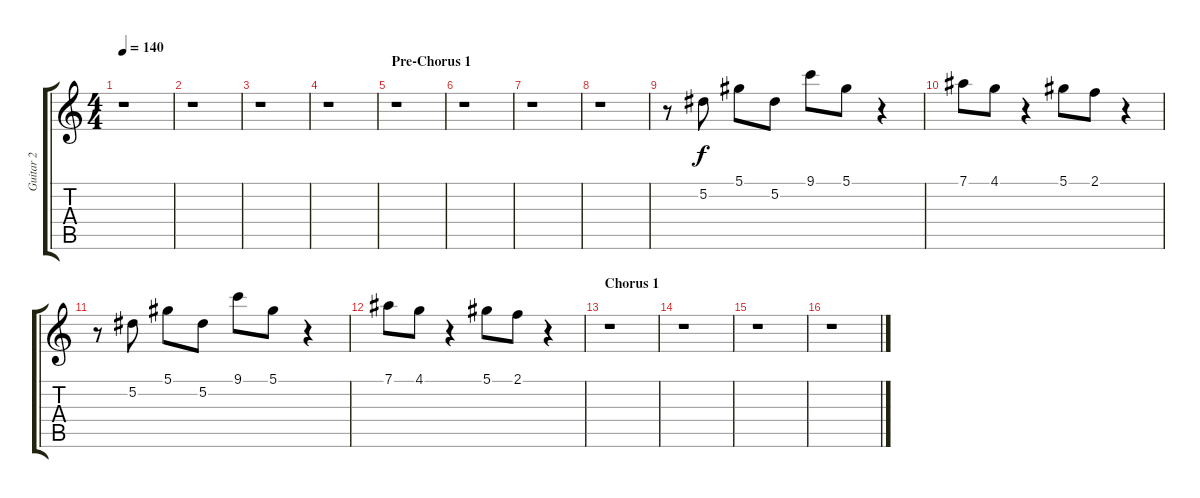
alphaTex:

\track ("Guitar 2" "Guitar 2") {instrument acousticguitarsteel}
\staff {score tabs}
\tuning (Eb4 Bb3 Gb3 Db3 Ab2 Eb2) {hide}
\ts (4 4)
\tempo 140
\clef g2
\ks c
r.1{dy f} |
r.1 |
r.1 |
r.1 |
\section ("" "Pre-Chorus 1")
r.1 |
r.1 |
r.1 |
r.1 |
r.8 5.2.8 5.1.8 5.2.8 9.1.8 5.1.8 r.4 |
7.1.8 4.1.8 r.4 5.1.8 2.1.8 r.4 |
r.8 5.2.8 5.1.8 5.2.8 9.1.8 5.1.8 r.4 |
7.1.8 4.1.8 r.4 5.1.8 2.1.8 r.4 |
\section ("" "Chorus 1")
r.1 |
r.1 |
r.1 |
r.1
